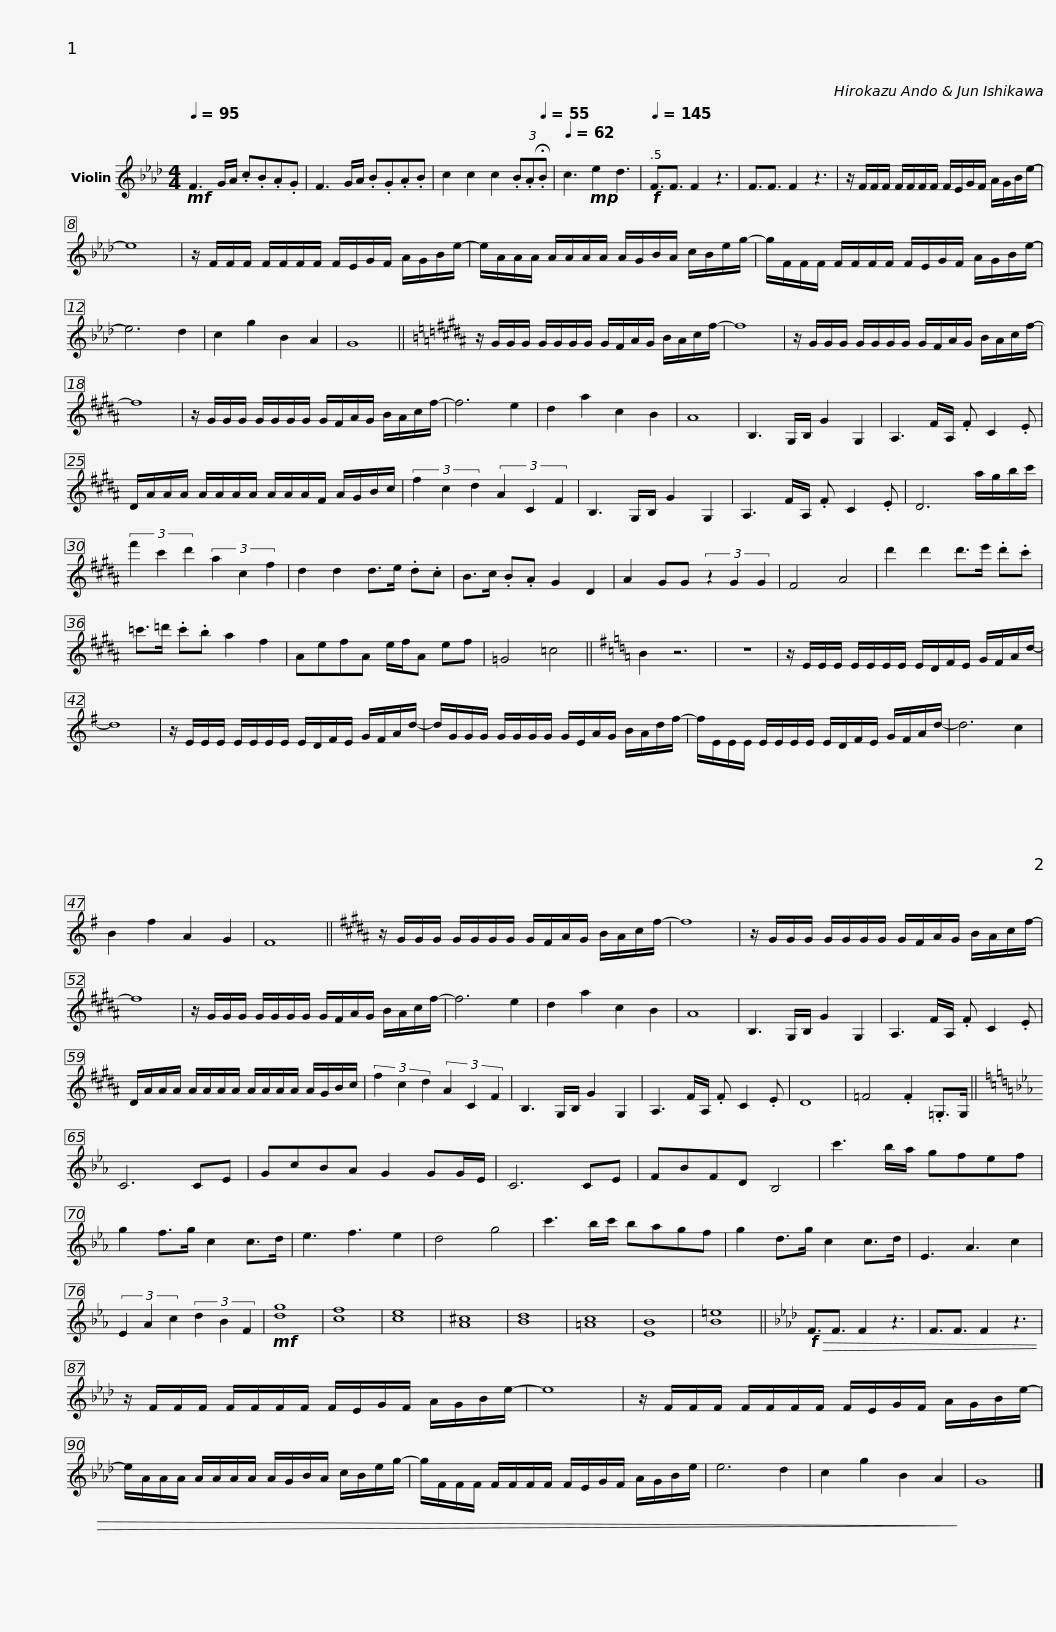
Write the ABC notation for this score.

X:1
L:1/8
Q:1/4=95
M:4/4
I:linebreak $
K:Ab
V:1 treble
V:1
!mf! F3 G/A/ .c.B.A.G | F3 G/A/ .B.G.A.B | c2 c2 c2[Q:1/4=85] (3.B[Q:1/4=75].A[Q:1/4=55].!fermata!B |[Q:1/4=62] c3!mp! e2 d3 |$[Q:1/4=145]!f! F3/2F3/2 F2 z3 | %5
 F3/2F3/2 F2 z3 | z/ F/F/F/ F/F/F/F/ F/E/G/F/ A/G/B/e/- | e8 |$ z/ F/F/F/ F/F/F/F/ F/E/G/F/ A/G/B/e/- | e/A/A/A/ A/A/A/A/ A/G/B/A/ c/B/e/g/- | %10
 g/F/F/F/ F/F/F/F/ F/E/G/F/ A/G/B/e/- |$ e6 d2 | c2 g2 B2 A2 | G8 ||$[K:B] z/ G/G/G/ G/G/G/G/ G/F/A/G/ B/A/c/f/- | %15
 f8 | z/ G/G/G/ G/G/G/G/ G/F/A/G/ B/A/c/f/- | f8 |$ z/ G/G/G/ G/G/G/G/ G/F/A/G/ B/A/c/f/- | f6 e2 | %20
 d2 a2 c2 B2 | A8 |$ B,3 G,/B,/ G2 G,2 | A,3 F/A,/ .F C2 .E | D/A/A/A/ A/A/A/A/ A/A/A/F/ A/G/B/c/ | %25
 (3f2 c2 d2 (3A2 C2 F2 |$ B,3 G,/B,/ G2 G,2 | A,3 F/A,/ .F C2 .E | D6 a/g/b/c'/ | (3f'2 c'2 d'2 (3a2 c2 f2 |$ %30
 d2 d2 d>e .d.c | B>c .B.A G2 D2 | A2 GG (3z2 G2 G2 | F4 A4 |$ d'2 d'2 d'>e' .d'.c' | %35
 =c'>=d' .c'.b a2 f2 | AefA e/f/A ef | =G4 =c4 ||$[K:G] B2 z6 | z8 |$ %40
 z/ E/E/E/ E/E/E/E/ E/D/F/E/ G/F/A/d/- | d8 |$ z/ E/E/E/ E/E/E/E/ E/D/F/E/ G/F/A/d/- | d/G/G/G/ G/G/G/G/ G/E/A/G/ B/A/d/f/- |$ f/E/E/E/ E/E/E/E/ E/D/F/E/ G/F/A/d/- | %45
 d6 c2 | B2 f2 A2 G2 | F8 ||$[K:B] z/ G/G/G/ G/G/G/G/ G/F/A/G/ B/A/c/f/- | f8 | %50
 z/ G/G/G/ G/G/G/G/ G/F/A/G/ B/A/c/f/- | f8 |$ z/ G/G/G/ G/G/G/G/ G/F/A/G/ B/A/c/f/- | f6 e2 | d2 a2 c2 B2 | %55
 A8 |$ B,3 G,/B,/ G2 G,2 | A,3 F/A,/ .F C2 .E | D/A/A/A/ A/A/A/A/ A/A/A/A/ A/G/B/c/ | (3f2 c2 d2 (3A2 C2 F2 |$ %60
 B,3 G,/B,/ G2 G,2 | A,3 F/A,/ .F C2 .E | D8 | =F4 .F2 .=G,>G, ||$[K:Eb] C6 CE | %65
 GcBA G2 GG/E/ | C6 CE | FBFD B,4 |$ c'3 b/a/ gfef | g2 f>g c2 c>d | %70
 e3 f3 e2 | d4 g4 |$ c'3 b/c'/ bagf | g2 d>g c2 c>d | E3 A3 c2 | %75
 (3E2 A2 c2 (3d2 B2 F2 |$!mf! [dg]8 | [cf]8 | [ce]8 | [A^c]8 | %80
 [Bd]8 | [=Ac]8 | [EB]8 | [B=e]8 ||$[K:Ab]!f!!>(! F3/2F3/2 F2 z3 | %85
 F3/2F3/2 F2 z3 | z/ F/F/F/ F/F/F/F/ F/E/G/F/ A/G/B/e/- | e8 | z/ F/F/F/ F/F/F/F/ F/E/G/F/ A/G/B/e/- |$ e/A/A/A/ A/A/A/A/ A/G/B/A/ c/B/e/g/- | %90
 g/F/F/F/ F/F/F/F/ F/E/G/F/ A/G/B/e/ | e6 d2 | c2 g2 B2 A2!>)! | G8 |] %94
